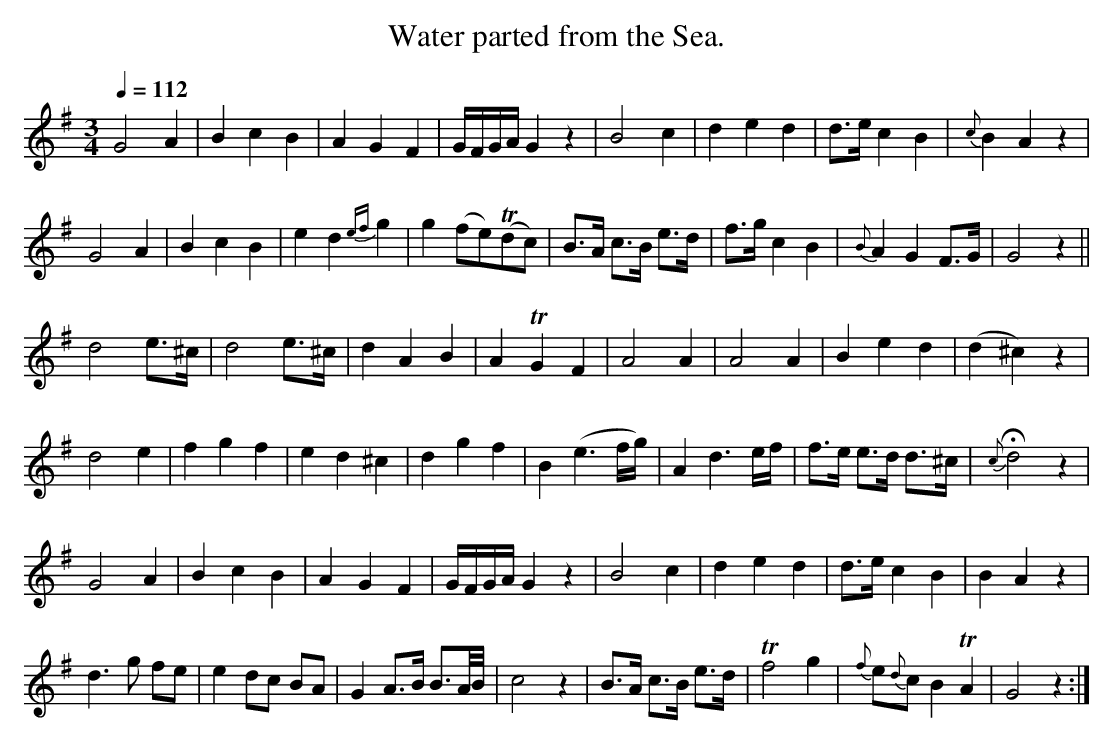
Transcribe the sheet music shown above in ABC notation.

X:1
T:Water parted from the Sea.
M:3/4
L:1/8
Q:1/4=112
K:G
G4      A2    | B2  c2 B2   |    A2     G2     F2       |    G/F/G/A/ G2   z2 |\
B4      c2    | d2  e2 d2   |    d>e    c2     B2       |{c} B2       A2   z2 |
G4      A2    | B2  c2 B2   |    e2     d2 {ef}g2       |    g2      (fe)(Tdc)|\
B>A c>B e>d   | f>g c2 B2   | {B}A2     G2     F>G      |    G4            z2||
d4      e>^c  | d4     e>^c |    d2     A2     B2       |    A2      TG2   F2 |\
A4      A2    | A4     A2   |    B2     e2     d2       |   (d2      ^c2)  z2 |
d4      e2    | f2  g2 f2   |    e2     d2    ^c2       |    d2       g2   f2 |\
B2 (e3   f/g/)| A2  d3  e/f/|    f>e    e>d    d>^c     |{c}Hd4            z2 |
G4      A2    | B2  c2 B2   |    A2     G2     F2       |    G/F/G/A/ G2   z2 |\
B4      c2    | d2  e2 d2   |    d>e    c2     B2       |    B2       A2   z2 |
d3    g fe    | e2  dc BA   |    G2     A>B    B3/A//B//|    c4            z2 |\
B>A c>B e>d   |Tf4     g2   |{f}e{d}c B2    TA2       |    G4            z2:|
